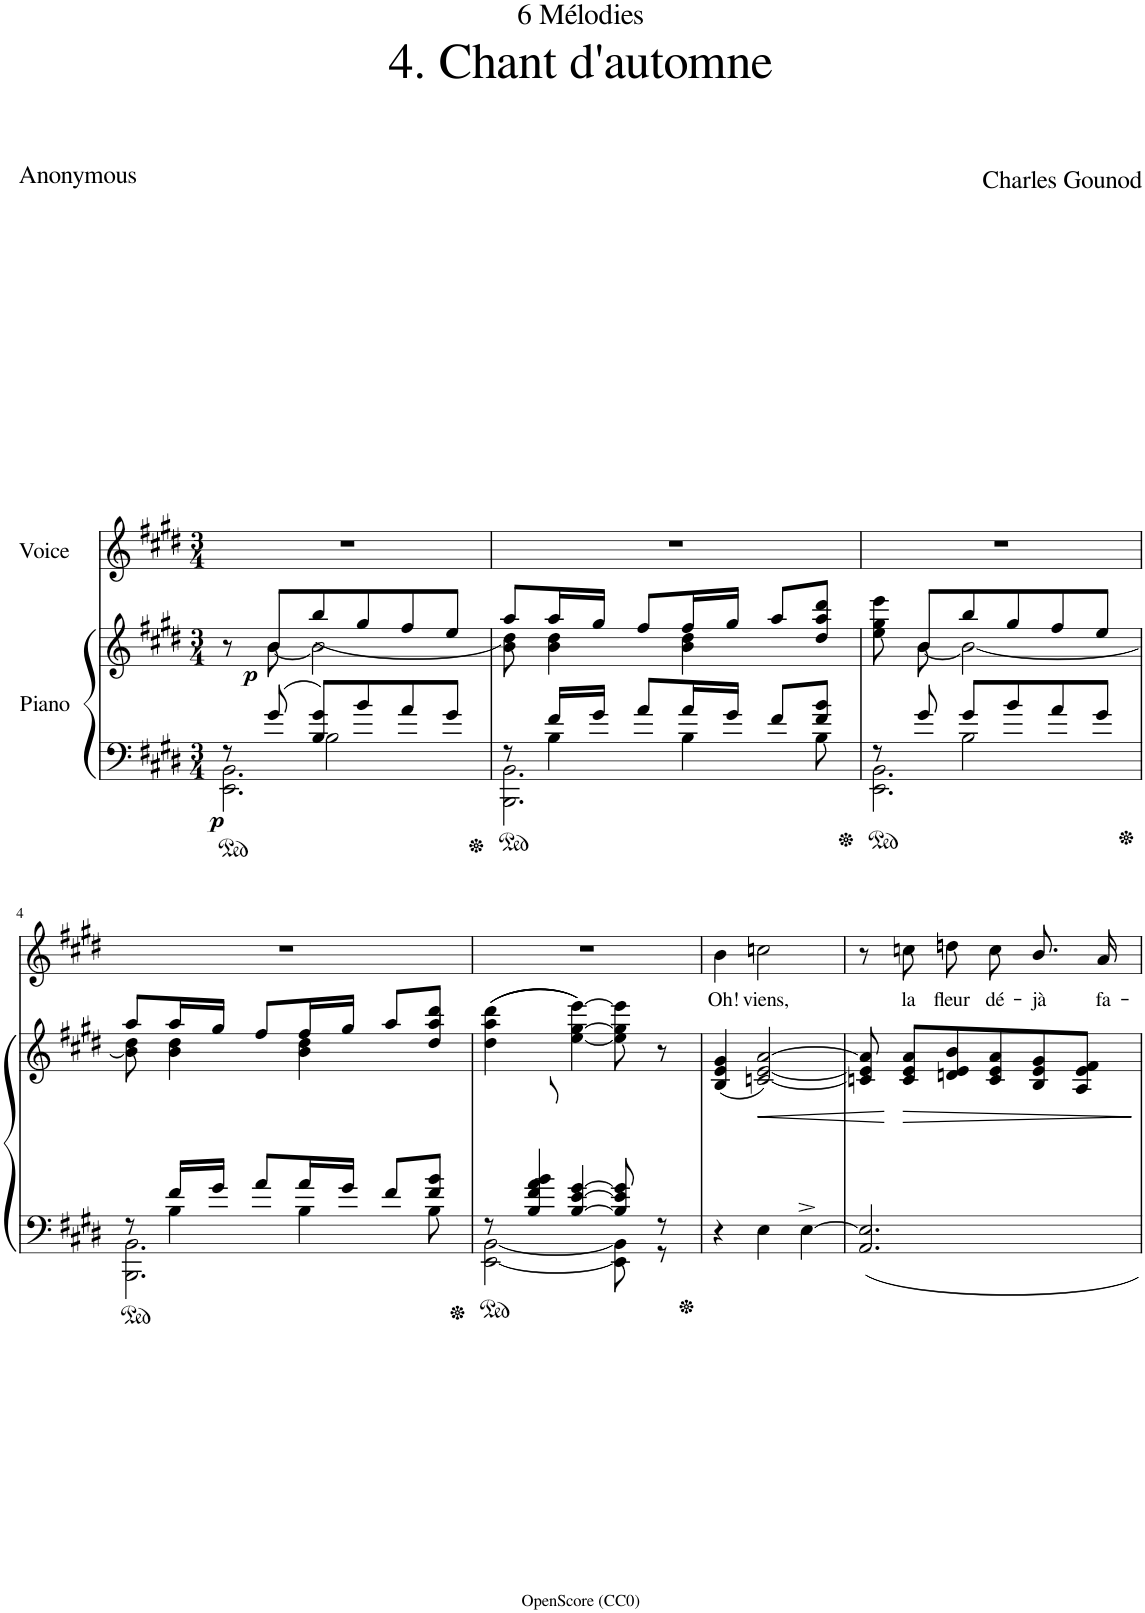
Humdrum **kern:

**kern	**kern	**dynam	**kern	**text
*part2	*part2	*part2	*part1	*part1
*staff3	*staff2	*staff2/3	*staff1	*staff1
*I"Piano	*	*	*I"Voice	*
*I'Pno	*	*	*	*
*clefF4	*clefG2	*	*clefG2	*
*k[f#c#g#d#]	*k[f#c#g#d#]	*	*k[f#c#g#d#]	*
*M3/4	*M3/4	*	*M3/4	*
=1	=1	=1	=1	=1
*^	*^	*	*	*
*	*^	*	*	*	*	*
!	!	!	!	!	!LO:DY:b=2	!	!
!	!	!	!	!	!LO:DY:n=1:b	!	!
8r	2.EE\ 2.BB\	4ryy	8r	8ryy	p p	2.r	.
8g#/	.	.	8b/L	[8b\	.	.	.
8B/ 8g#/L	.	2B\	8bb/	(2b\]	.	.	.
8b/	.	.	8gg#/	.	.	.	.
8a/	.	.	8ff#/	.	.	.	.
8g#/J	.	.	8ee/J	.	.	.	.
=2	=2	=2	=2	=2	=2	=2	=2
8r	2.BBB\ 2.BB\	8ryy	8aa/L	8b\ 8dd#\)	.	2.r	.
16f#/LL	.	4B\	16aa/L	4b\ 4dd#\	.	.	.
16g#/JJ	.	.	16gg#/JJ	.	.	.	.
8a/L	.	.	8ff#/L	.	.	.	.
16a/L	.	4B\	16ff#/L	4b\ 4dd#\	.	.	.
16g#/JJ	.	.	16gg#/JJ	.	.	.	.
8f#/L	.	.	8aa/L	.	.	.	.
8f#/ 8b/J	.	8B\	8aa/ 8ddd#/J	8dd#/	.	.	.
=3	=3	=3	=3	=3	=3	=3	=3
8r	2.EE\ 2.BB\	4ryy	8gg#\ 8eee\	8ee\	.	2.r	.
8g#/	.	.	8b/L	[8b\	.	.	.
8g#/L	.	2B\	8bb/	2b\_	.	.	.
8b/	.	.	8gg#/	.	.	.	.
8a/	.	.	8ff#/	.	.	.	.
8g#/J	.	.	8ee/J	.	.	.	.
!!LO:LB:g=z
=4	=4	=4	=4	=4	=4	=4	=4
8r	2.BBB\ 2.BB\	8ryy	8aa/L	8b\] 8dd#\	.	2.r	.
16f#/LL	.	4B\	16aa/L	4b\ 4dd#\	.	.	.
16g#/JJ	.	.	16gg#/JJ	.	.	.	.
8a/L	.	.	8ff#/L	.	.	.	.
16a/L	.	4B\	16ff#/L	4b\ 4dd#\	.	.	.
16g#/JJ	.	.	16gg#/JJ	.	.	.	.
8f#/L	.	.	8aa/L	.	.	.	.
8f#/ 8b/J	.	8B\	8aa/ 8ddd#/J	8dd#/	.	.	.
*	*v	*v	*	*	*	*	*
*	*	*v	*v	*	*	*
=5	=5	=5	=5	=5	=5
8r	[2EE\ [2BB\	(((4dd#\ 4aa\ 4ddd#\	.	2.r	.
8B/ 8f#/ 8a/ 8b/	.	.	.	.	.
[4B/ [4e/ [4g#/	.	[4ee\ [4gg#\ [4eee\)))	.	.	.
8B/] 8e/] 8g#/]	8EE\] 8BB\]	8ee\] 8gg#\] 8eee\]	.	.	.
8r	8r	8r	.	.	.
=6	=6	=6	=6	=6	=6
!	!	!	!	!	!LO:LY:b
*v	*v	*	*	*	*
4r	(4B/ 4e/ 4g#/	.	4b\	Oh!
!	!	!LO:HP:b	!	!LO:LY:b
4E\	[2cn/ [2e/ [2a/)	<	2ccn\	viens,
[4E^\	.	.	.	.
=7	=7	=7	=7	=7
2.AA/ 2.E/]	8cn/] 8e/] 8a/]	.	8r	.
!	!	!LO:HP:n=1:b	!	!LO:LY:b
.	8c/ 8e/ 8a/L	[ >	8ccn\	la
!	!	!	!	!LO:LY:b
.	8dn/ 8e/ 8b/	.	8ddn\L	fleur
!	!	!	!	!LO:LY:b
.	8c/ 8e/ 8a/	.	8cc\J	dé-
!	!	!	!	!LO:LY:b
.	8B/ 8e/ 8g#/	.	8.b/L	-jà
.	8A/ 8e/ 8f#/J	.	.	.
!	!	!	!	!LO:LY:b
.	.	.	16a/Jk	fa-
.	.	]	.	.
=	=	=	=	=
*-	*-	*-	*-	*-
